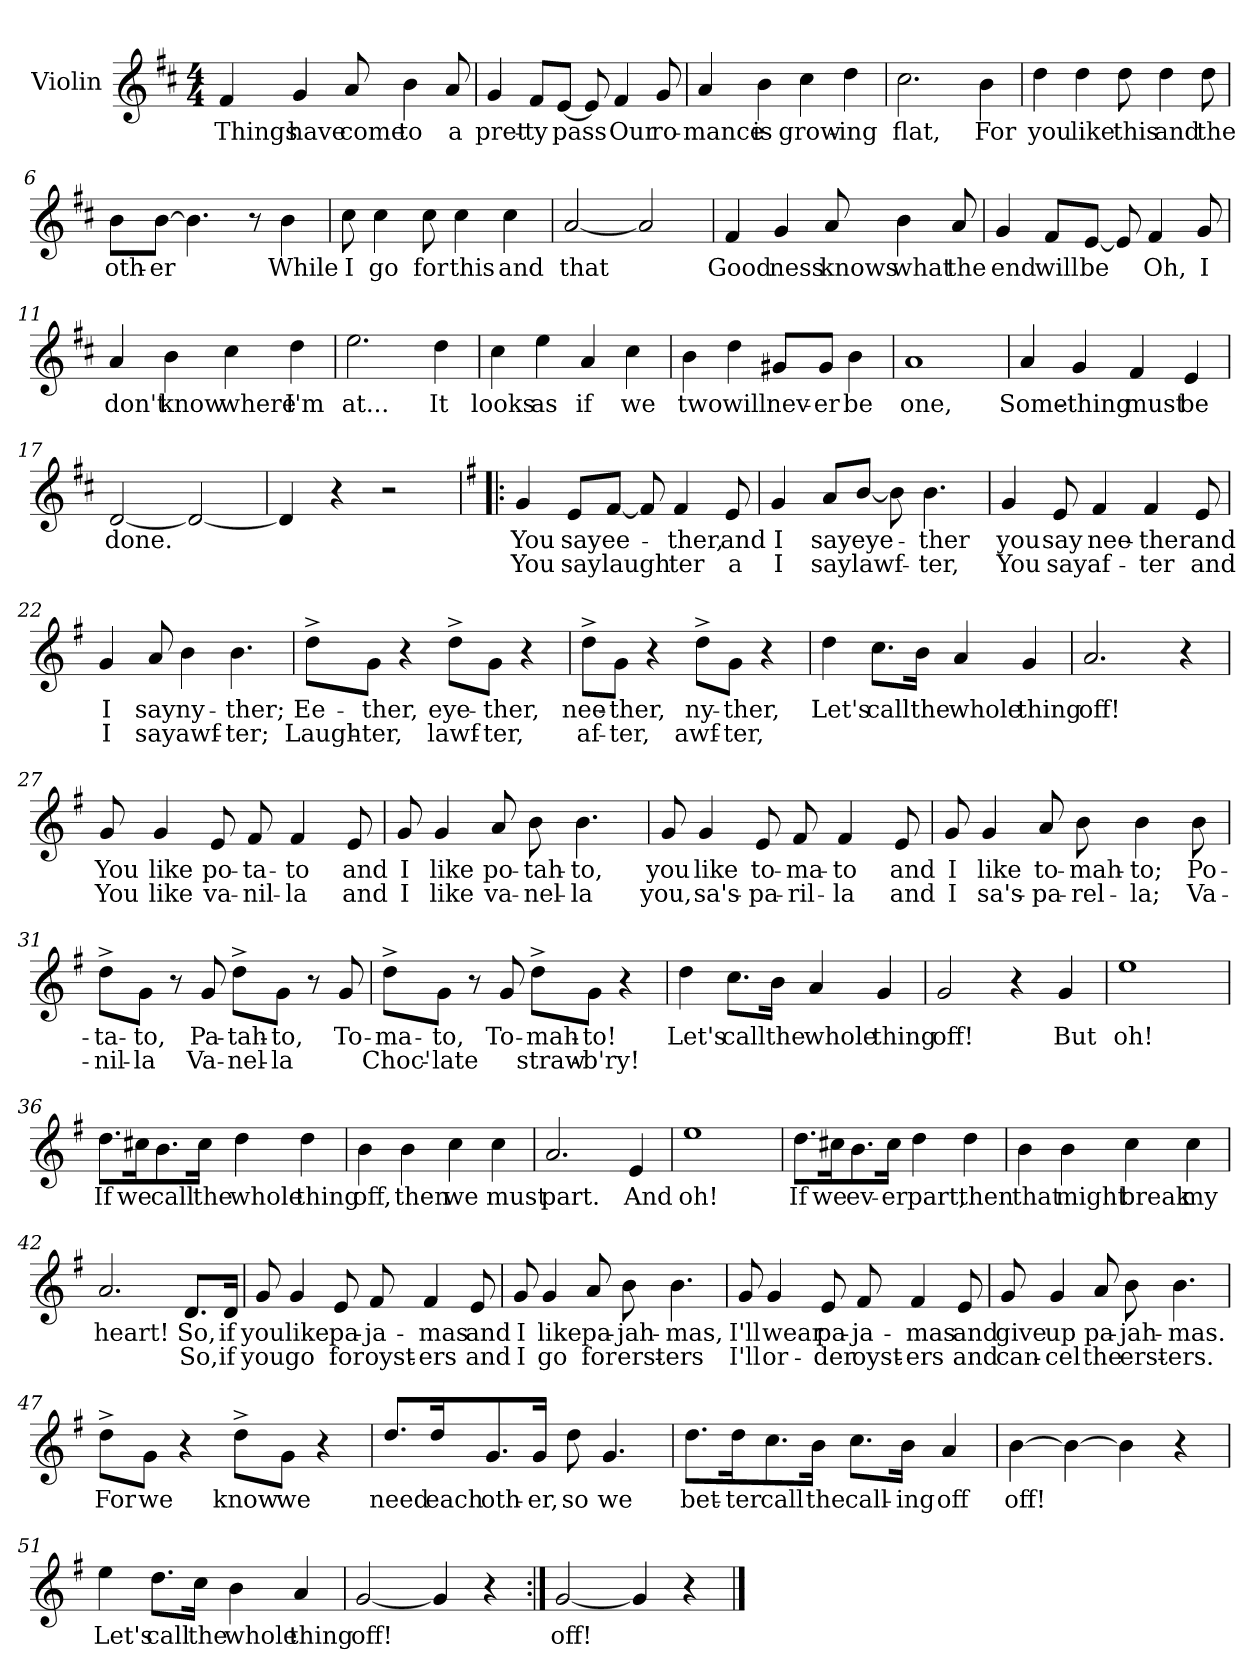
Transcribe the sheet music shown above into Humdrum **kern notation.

**kern	**text	**text
*part1	*part1	*part1
*staff1	*staff1	*staff1
*I"Violin	*	*
*I'Vln	*	*
*clefG2	*	*
*k[f#c#]	*	*
*D:	*	*
*M4/4	*	*
=1	=1	=1
4f#/	Things	.
4g/	have	.
8a/	come	.
4b\	to	.
8a/	a	.
=2	=2	=2
4g/	pret-	.
8f#/L	-ty	.
[8e/J	pass	.
8e/]	.	.
4f#/	Our	.
8g/	ro-	.
=3	=3	=3
4a/	-mance	.
4b\	is	.
4cc#\	grow-	.
4dd\	-ing	.
=4	=4	=4
2.cc#\	flat,	.
4b\	For	.
!!LO:LB:g=z
=5	=5	=5
4dd\	you	.
4dd\	like	.
8dd\	this	.
4dd\	and	.
8dd\	the	.
=6	=6	=6
8b\L	oth-	.
[8b\J	-er	.
4.b\]	.	.
8r	.	.
4b\	While	.
=7	=7	=7
8cc#\	I	.
4cc#\	go	.
8cc#\	for	.
4cc#\	this	.
4cc#\	and	.
=8	=8	=8
[2a/	that	.
2a/]	.	.
!!LO:LB:g=z
=9	=9	=9
4f#/	Good	.
4g/	-ness	.
8a/	knows	.
4b\	what	.
8a/	the	.
=10	=10	=10
4g/	end	.
8f#/L	will	.
[8e/J	be	.
8e/]	.	.
4f#/	Oh,	.
8g/	I	.
=11	=11	=11
4a/	don't	.
4b\	know	.
4cc#\	where	.
4dd\	I'm	.
!!LO:LB:g=z
=12	=12	=12
2.ee\	at...	.
4dd\	It	.
=13	=13	=13
4cc#\	looks	.
4ee\	as	.
4a/	if	.
4cc#\	we	.
=14	=14	=14
4b\	two	.
4dd\	will	.
8g#X/L	nev-	.
8g#/J	-er	.
4b\	be	.
=15	=15	=15
1a	one,	.
=16	=16	=16
4a/	Some-	.
4g/	-thing	.
4f#/	must	.
4e/	be	.
=17	=17	=17
[2d/	done.	.
2d/_	.	.
!!LO:LB:g=z
=18	=18	=18
4d/]	.	.
4r	.	.
2r	.	.
=19!|:	=19!|:	=19!|:
*k[f#]	*	*
*G:	*	*
4g/	You	You
8e/L	say	say
[8f#/J	ee-	laugh
8f#/]	.	-
4f#/	-ther,	-ter
8e/	and	a
=20	=20	=20
4g/	I	I
8a/L	say	say
[8b/J	eye-	lawf-
8b\]	.	.
4.b\	-ther	-ter,
=21	=21	=21
4g/	you	You
8e/	say	say
4f#/	nee-	af-
4f#/	-ther	-ter
8e/	and	and
!!LO:LB:g=z
=22	=22	=22
4g/	I	I
8a/	say	say
4b\	ny-	awf-
4.b\	-ther;	-ter;
=23	=23	=23
8dd^\L	Ee-	Laugh-
8g\J	-ther,	ter,
4r	.	.
8dd^\L	eye-	lawf-
8g\J	ther,	-ter,
4r	.	.
=24	=24	=24
8dd^\L	nee-	af-
8g\J	-ther,	-ter,
4r	.	.
8dd^\L	ny-	awf-
8g\J	-ther,	-ter,
4r	.	.
!!LO:LB:g=z
=25	=25	=25
4dd\	Let's	.
8.cc\L	call	.
16b\J	the	.
4a/	whole	.
4g/	thing	.
=26	=26	=26
2.a/	off!	.
4r	.	.
=27	=27	=27
8g/	You	You
4g/	like	like
8e/	po-	va-
8f#/	ta-	-nil-
4f#/	-to	-la
8e/	and	and
=28	=28	=28
8g/	I	I
4g/	like	like
8a/	po-	va-
8b\	-tah-	-nel-
4.b\	-to,	-la
!!LO:PB:g=z
=29	=29	=29
8g/	you	you,
4g/	like	sa's-
8e/	to-	-pa-
8f#/	-ma-	-ril-
4f#/	-to	-la
8e/	and	and
=30	=30	=30
8g/	I	I
4g/	like	sa's-
8a/	to-	-pa-
8b\	-mah-	-rel-
4b\	-to;	-la;
8b\	Po-	Va-
=31	=31	=31
8dd^\L	-ta-	-nil-
8g\J	to,	-la
8r	.	.
8g/	Pa-	Va-
8dd^\L	-tah-	-nel-
8g\J	-to,	-la
8r	.	.
8g/	To-	.
!!LO:LB:g=z
=32	=32	=32
8dd^\L	-ma-	Choc'-
8g\J	to,	-late
8r	.	.
8g/	To-	.
8dd^\L	-mah-	straw-
8g\J	-to!	-b'ry!
4r	.	.
=33	=33	=33
4dd\	Let's	.
8.cc\L	call	.
16b\J	the	.
4a/	whole	.
4g/	thing	.
=34	=34	=34
2g/	off!	.
4r	.	.
4g/	But	.
=35	=35	=35
1ee	oh!	.
!!LO:LB:g=z
=36	=36	=36
8.dd\L	If	.
16cc#X\	we	.
8.b\	call	.
16cc#\J	the	.
4dd\	whole	.
4dd\	thing	.
=37	=37	=37
4b\	off,	.
4b\	then	.
4cc\	we	.
4cc\	must	.
=38	=38	=38
2.a/	part.	.
4e/	And	.
=39	=39	=39
1ee	oh!	.
=40	=40	=40
8.dd\L	If	.
16cc#X\	we	.
8.b\	ev-	.
16cc#\J	-er	.
4dd\	part,	.
4dd\	then	.
!!LO:LB:g=z
=41	=41	=41
4b\	that	.
4b\	might	.
4cc\	break	.
4cc\	my	.
=42	=42	=42
2.a/	heart!	.
8.d/L	So,	So,
16d/J	if	if
=43	=43	=43
8g/	you	you
4g/	like	go
8e/	pa-	for
8f#/	-ja-	oyst-
4f#/	-mas	-ers
8e/	and	and
=44	=44	=44
8g/	I	I
4g/	like	go
8a/	pa-	for
8b\	jah-	erst-
4.b\	-mas,	-ers
!!LO:LB:g=z
=45	=45	=45
8g/	I'll	I'll
4g/	wear	or-
8e/	pa-	-der
8f#/	-ja-	oyst-
4f#/	-mas	-ers
8e/	and	and
=46	=46	=46
8g/	give	can-
4g/	up	-cel
8a/	pa-	the
8b\	-jah-	erst-
4.b\	-mas.	-ers.
=47	=47	=47
8dd^\L	For	.
8g\J	we	.
4r	.	.
8dd^\L	know	.
8g\J	we	.
4r	.	.
!!LO:LB:g=z
=48	=48	=48
8.dd/L	need	.
16dd/	each	.
8.g/	oth-	.
16g/J	er,	.
8dd\	so	.
4.g/	we	.
=49	=49	=49
8.dd\L	bet-	.
16dd\	-ter	.
8.cc\	call	.
16b\J	the	.
8.cc\L	call-	.
16b\J	-ing	.
4a/	off	.
=50	=50	=50
[4b\	off!	.
4b\_	.	.
4b\]	.	.
4r	.	.
!!LO:LB:g=z
=51	=51	=51
4ee\	Let's	.
8.dd\L	call	.
16cc\J	the	.
4b\	whole	.
4a/	thing	.
=52	=52	=52
[2g/	off!	.
4g/]	.	.
4r	.	.
=53:|!	=53:|!	=53:|!
[2g/	off!	.
4g/]	.	.
4r	.	.
==	==	==
*-	*-	*-
